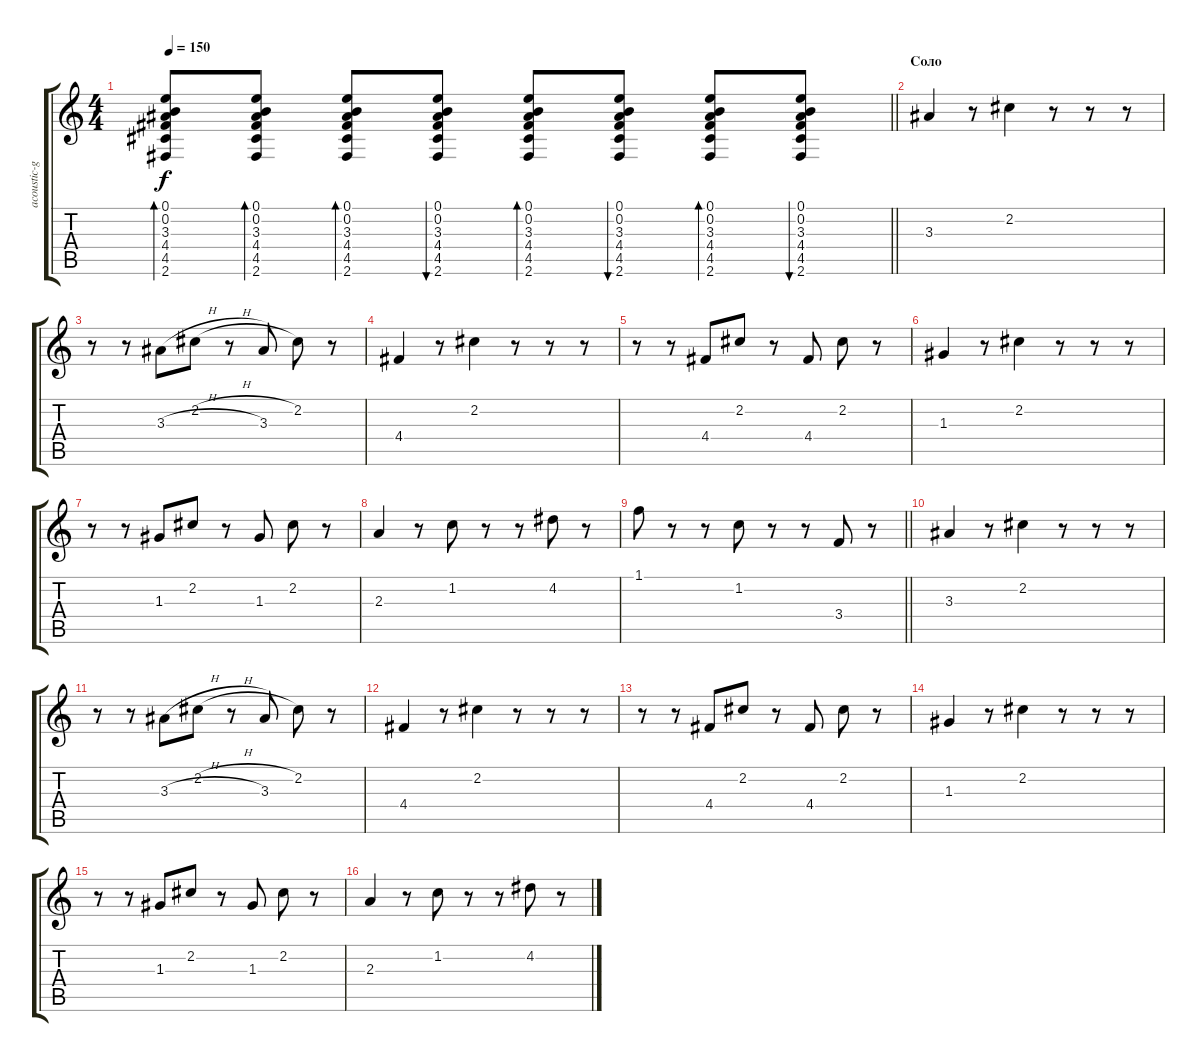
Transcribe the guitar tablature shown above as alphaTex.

\track ("acoustic-guitar" "acoustic-g") {instrument acousticguitarsteel}
\staff {score tabs}
\tuning (E4 B3 G3 D3 A2 E2) {hide}
\ts (4 4)
\tempo 150
\clef g2
\barLineRight lightlight
\ks c
(0.1 0.2 3.3 4.4 4.5 2.6).8{bd 60 dy f} (0.1 0.2 3.3 4.4 4.5 2.6).8{bd 60} (0.1 0.2 3.3 4.4 4.5 2.6).8{bd 60} (0.1 0.2 3.3 4.4 4.5 2.6).8{bu 60} (0.1 0.2 3.3 4.4 4.5 2.6).8{bd 60} (0.1 0.2 3.3 4.4 4.5 2.6).8{bu 60} (0.1 0.2 3.3 4.4 4.5 2.6).8{bd 60} (0.1 0.2 3.3 4.4 4.5 2.6).8{bu 60} |
\section ("" "Соло")
3.3.4 r.8 2.2.4 r.8 r.8 r.8 |
r.8 r.8 3.3{h}.8 2.2{h}.8 r.8 3.3.8 2.2.8 r.8 |
4.4.4 r.8 2.2.4 r.8 r.8 r.8 |
r.8 r.8 4.4.8 2.2.8 r.8 4.4.8 2.2.8 r.8 |
1.3.4 r.8 2.2.4 r.8 r.8 r.8 |
r.8 r.8 1.3.8 2.2.8 r.8 1.3.8 2.2.8 r.8 |
2.3.4 r.8 1.2.8 r.8 r.8 4.2.8 r.8 |
\barLineRight lightlight
1.1.8 r.8 r.8 1.2.8 r.8 r.8 3.4.8 r.8 |
3.3.4 r.8 2.2.4 r.8 r.8 r.8 |
r.8 r.8 3.3{h}.8 2.2{h}.8 r.8 3.3.8 2.2.8 r.8 |
4.4.4 r.8 2.2.4 r.8 r.8 r.8 |
r.8 r.8 4.4.8 2.2.8 r.8 4.4.8 2.2.8 r.8 |
1.3.4 r.8 2.2.4 r.8 r.8 r.8 |
r.8 r.8 1.3.8 2.2.8 r.8 1.3.8 2.2.8 r.8 |
2.3.4 r.8 1.2.8 r.8 r.8 4.2.8 r.8
